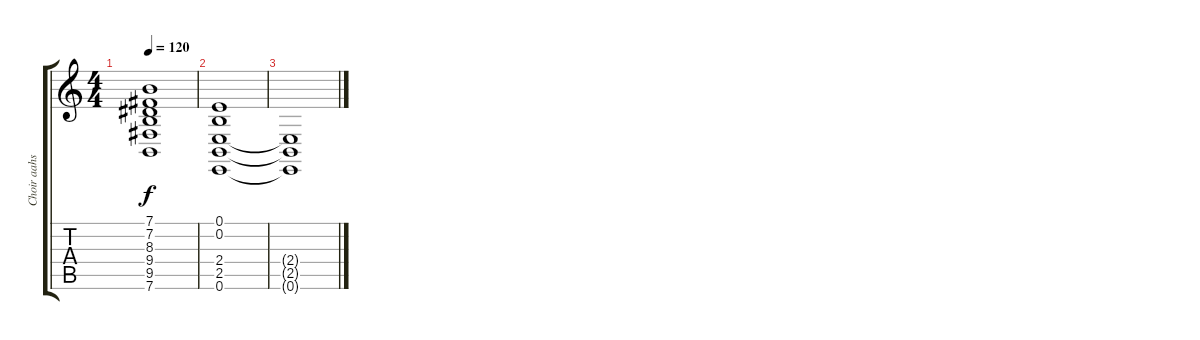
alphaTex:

\track ("Choir aahs" "Choir aahs") {instrument choiraahs}
\staff {score tabs}
\tuning (E4 B3 G3 D3 A2 E2) {hide}
\ts (4 4)
\tempo 120
\clef g2
\ks c
(7.1 7.2 8.3 9.4 9.5 7.6).1{dy f} |
(0.1 0.2 2.4 2.5 0.6).1{volume 0} |
(2.4{t} 2.5{t} 0.6{t}).1
